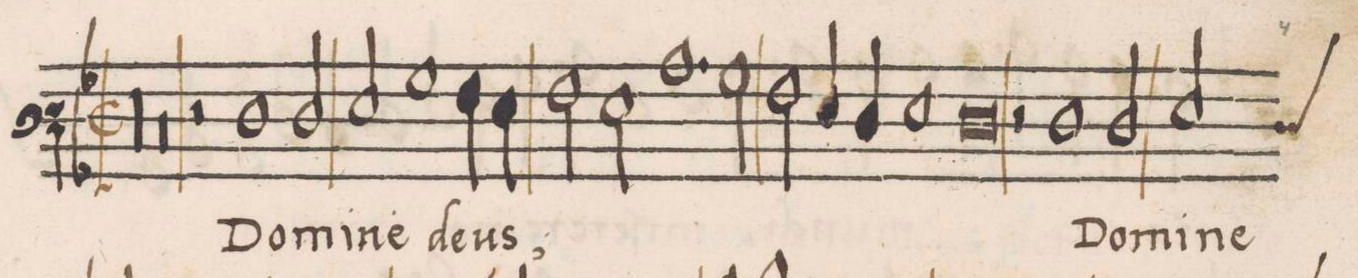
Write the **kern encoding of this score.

**kern	**text
*I"BASSVS	*
*clefF3	*
*k[b-]	*
*met(C|)	*
*M2/1	*
*M2/1	*
*met(C|)	*
00r	.
=64-	=64-
=65-	=65-
0r	.
=66-	=66-
2r	.
1F\	Do-
2F/	-mi-
=67-	=67-
2G/	-ne
1B-\	de-
4A\	.
4G\	.
=68-	=68-
2A\	.
2G\	.
1.c\	.
=69-	=69-
2B-\	.
2A\	.
4G/	.
4F/	.
=70-	=70-
1G\	.
0F\	-us,
=71-	=71-
2r	.
1F\	Do-
=72-	=72-
2F/	-mi-
*custos:F	*
2G/	-ne
*-	*-
